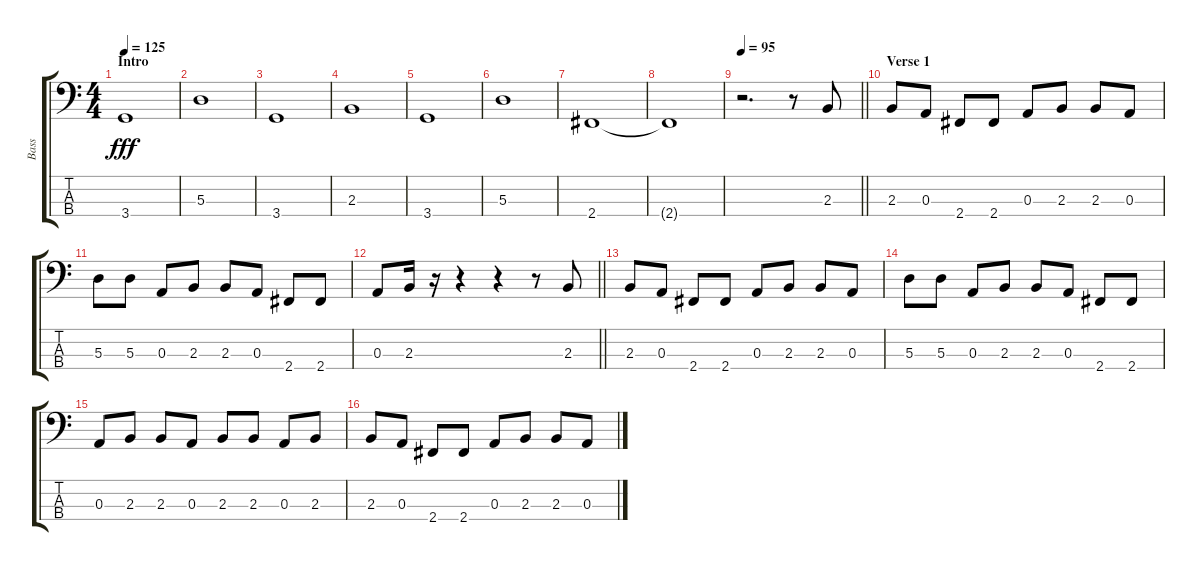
\track ("Bass" "Bass") {instrument electricbassfinger}
\staff {score tabs}
\tuning (G2 D2 A1 E1) {hide}
\ts (4 4)
\section ("" "Intro")
\tempo 125
\clef f4
\ks c
3.4.1{dy fff instrument electricbassfinger} |
5.3.1 |
3.4.1 |
2.3.1 |
3.4.1 |
5.3.1 |
2.4.1 |
2.4{t}.1 |
\tempo 95
\barLineRight lightlight
r.2{d} r.8 2.3.8 |
\section ("" "Verse 1")
2.3.8 0.3.8 2.4.8 2.4.8 0.3.8 2.3.8 2.3.8 0.3.8 |
5.3.8 5.3.8 0.3.8 2.3.8 2.3.8 0.3.8 2.4.8 2.4.8 |
\barLineRight lightlight
0.3.8 2.3.16 r.16 r.4 r.4 r.8 2.3.8 |
\section ("" "")
2.3.8 0.3.8 2.4.8 2.4.8 0.3.8 2.3.8 2.3.8 0.3.8 |
5.3.8 5.3.8 0.3.8 2.3.8 2.3.8 0.3.8 2.4.8 2.4.8 |
0.3.8 2.3.8 2.3.8 0.3.8 2.3.8 2.3.8 0.3.8 2.3.8 |
2.3.8 0.3.8 2.4.8 2.4.8 0.3.8 2.3.8 2.3.8 0.3.8
